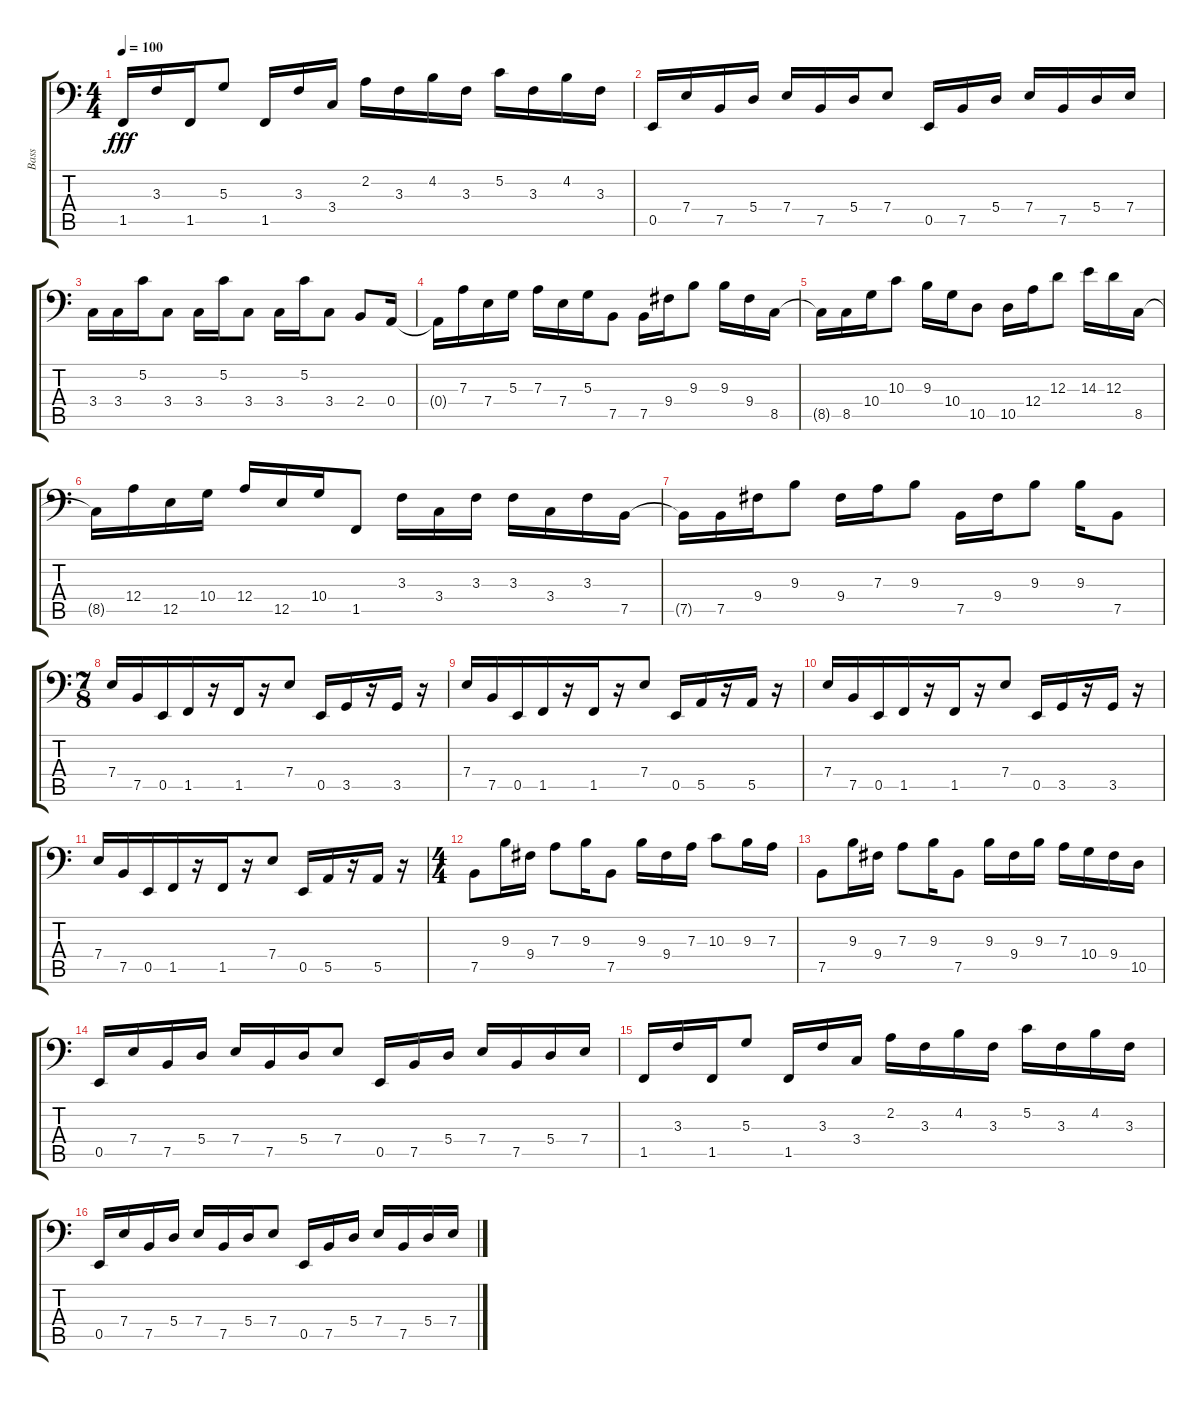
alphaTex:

\track ("Bass" "Bass") {instrument electricbassfinger}
\staff {score tabs}
\tuning (C3 G2 D2 A1 E1 B0) {hide}
\ts (4 4)
\tempo 100
\clef f4
\ks c
1.5.16{dy fff} 3.3.16 1.5.16 5.3.8 1.5.16 3.3.16 3.4.16 2.2.16 3.3.16 4.2.16 3.3.16 5.2.16 3.3.16 4.2.16 3.3.16 |
0.5.16 7.4.16 7.5.16 5.4.16 7.4.16 7.5.16 5.4.16 7.4.8 0.5.16 7.5.16 5.4.16 7.4.16 7.5.16 5.4.16 7.4.16 |
3.4.16 3.4.16 5.2.16 3.4.8 3.4.16 5.2.16 3.4.8 3.4.16 5.2.16 3.4.8 2.4.8 0.4.16 |
0.4{t}.16 7.3.16 7.4.16 5.3.16 7.3.16 7.4.16 5.3.16 7.5.8 7.5.16 9.4.16 9.3.8 9.3.16 9.4.16 8.5.16 |
8.5{t}.16 8.5.16 10.4.16 10.3.8 9.3.16 10.4.16 10.5.8 10.5.16 12.4.16 12.3.8 14.3.16 12.3.16 8.5.16 |
8.5{t}.16 12.4.16 12.5.16 10.4.16 12.4.16 12.5.16 10.4.16 1.5.8 3.3.16 3.4.16 3.3.16 3.3.16 3.4.16 3.3.16 7.5.16 |
7.5{t}.16 7.5.16 9.4.16 9.3.8 9.4.16 7.3.16 9.3.8 7.5.16 9.4.16 9.3.8 9.3.16 7.5.8 |
\ts (7 8)
7.4.16 7.5.16 0.5.16 1.5.16 r.16 1.5.16 r.16 7.4.8 0.5.16 3.5.16 r.16 3.5.16 r.16 |
7.4.16 7.5.16 0.5.16 1.5.16 r.16 1.5.16 r.16 7.4.8 0.5.16 5.5.16 r.16 5.5.16 r.16 |
7.4.16 7.5.16 0.5.16 1.5.16 r.16 1.5.16 r.16 7.4.8 0.5.16 3.5.16 r.16 3.5.16 r.16 |
7.4.16 7.5.16 0.5.16 1.5.16 r.16 1.5.16 r.16 7.4.8 0.5.16 5.5.16 r.16 5.5.16 r.16 |
\ts (4 4)
7.5.8 9.3.16 9.4.16 7.3.8 9.3.16 7.5.8 9.3.16 9.4.16 7.3.16 10.3.8 9.3.16 7.3.16 |
7.5.8 9.3.16 9.4.16 7.3.8 9.3.16 7.5.8 9.3.16 9.4.16 9.3.16 7.3.16 10.4.16 9.4.16 10.5.16 |
0.5.16 7.4.16 7.5.16 5.4.16 7.4.16 7.5.16 5.4.16 7.4.8 0.5.16 7.5.16 5.4.16 7.4.16 7.5.16 5.4.16 7.4.16 |
1.5.16 3.3.16 1.5.16 5.3.8 1.5.16 3.3.16 3.4.16 2.2.16 3.3.16 4.2.16 3.3.16 5.2.16 3.3.16 4.2.16 3.3.16 |
0.5.16 7.4.16 7.5.16 5.4.16 7.4.16 7.5.16 5.4.16 7.4.8 0.5.16 7.5.16 5.4.16 7.4.16 7.5.16 5.4.16 7.4.16
